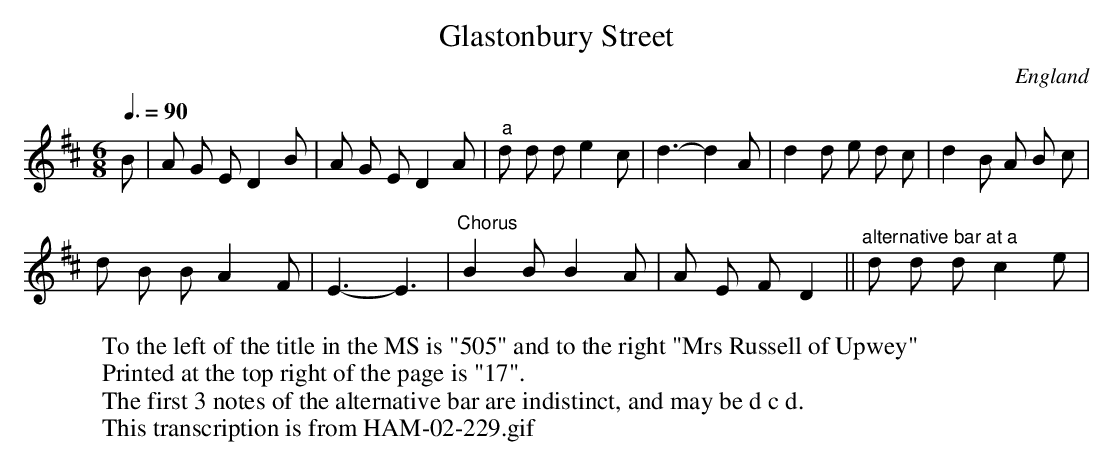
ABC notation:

X:1
T:Glastonbury Street
O:England
M:6/8
L:1/8
Q:3/8=90
K:D
B|A G E D2B|A G E D2A|"^a"d d d e2c|d3-d2 A|d2d e d c|d2B A B c|
d B B A2F|E3- E3|"^Chorus"B2B B2A|A E F D2||"^alternative bar at a"d d d c2e|
W:To the left of the title in the MS is "505" and to the right "Mrs Russell of Upwey"
W:Printed at the top right of the page is "17".
W:The first 3 notes of the alternative bar are indistinct, and may be d c d.
W:This transcription is from HAM-02-229.gif
